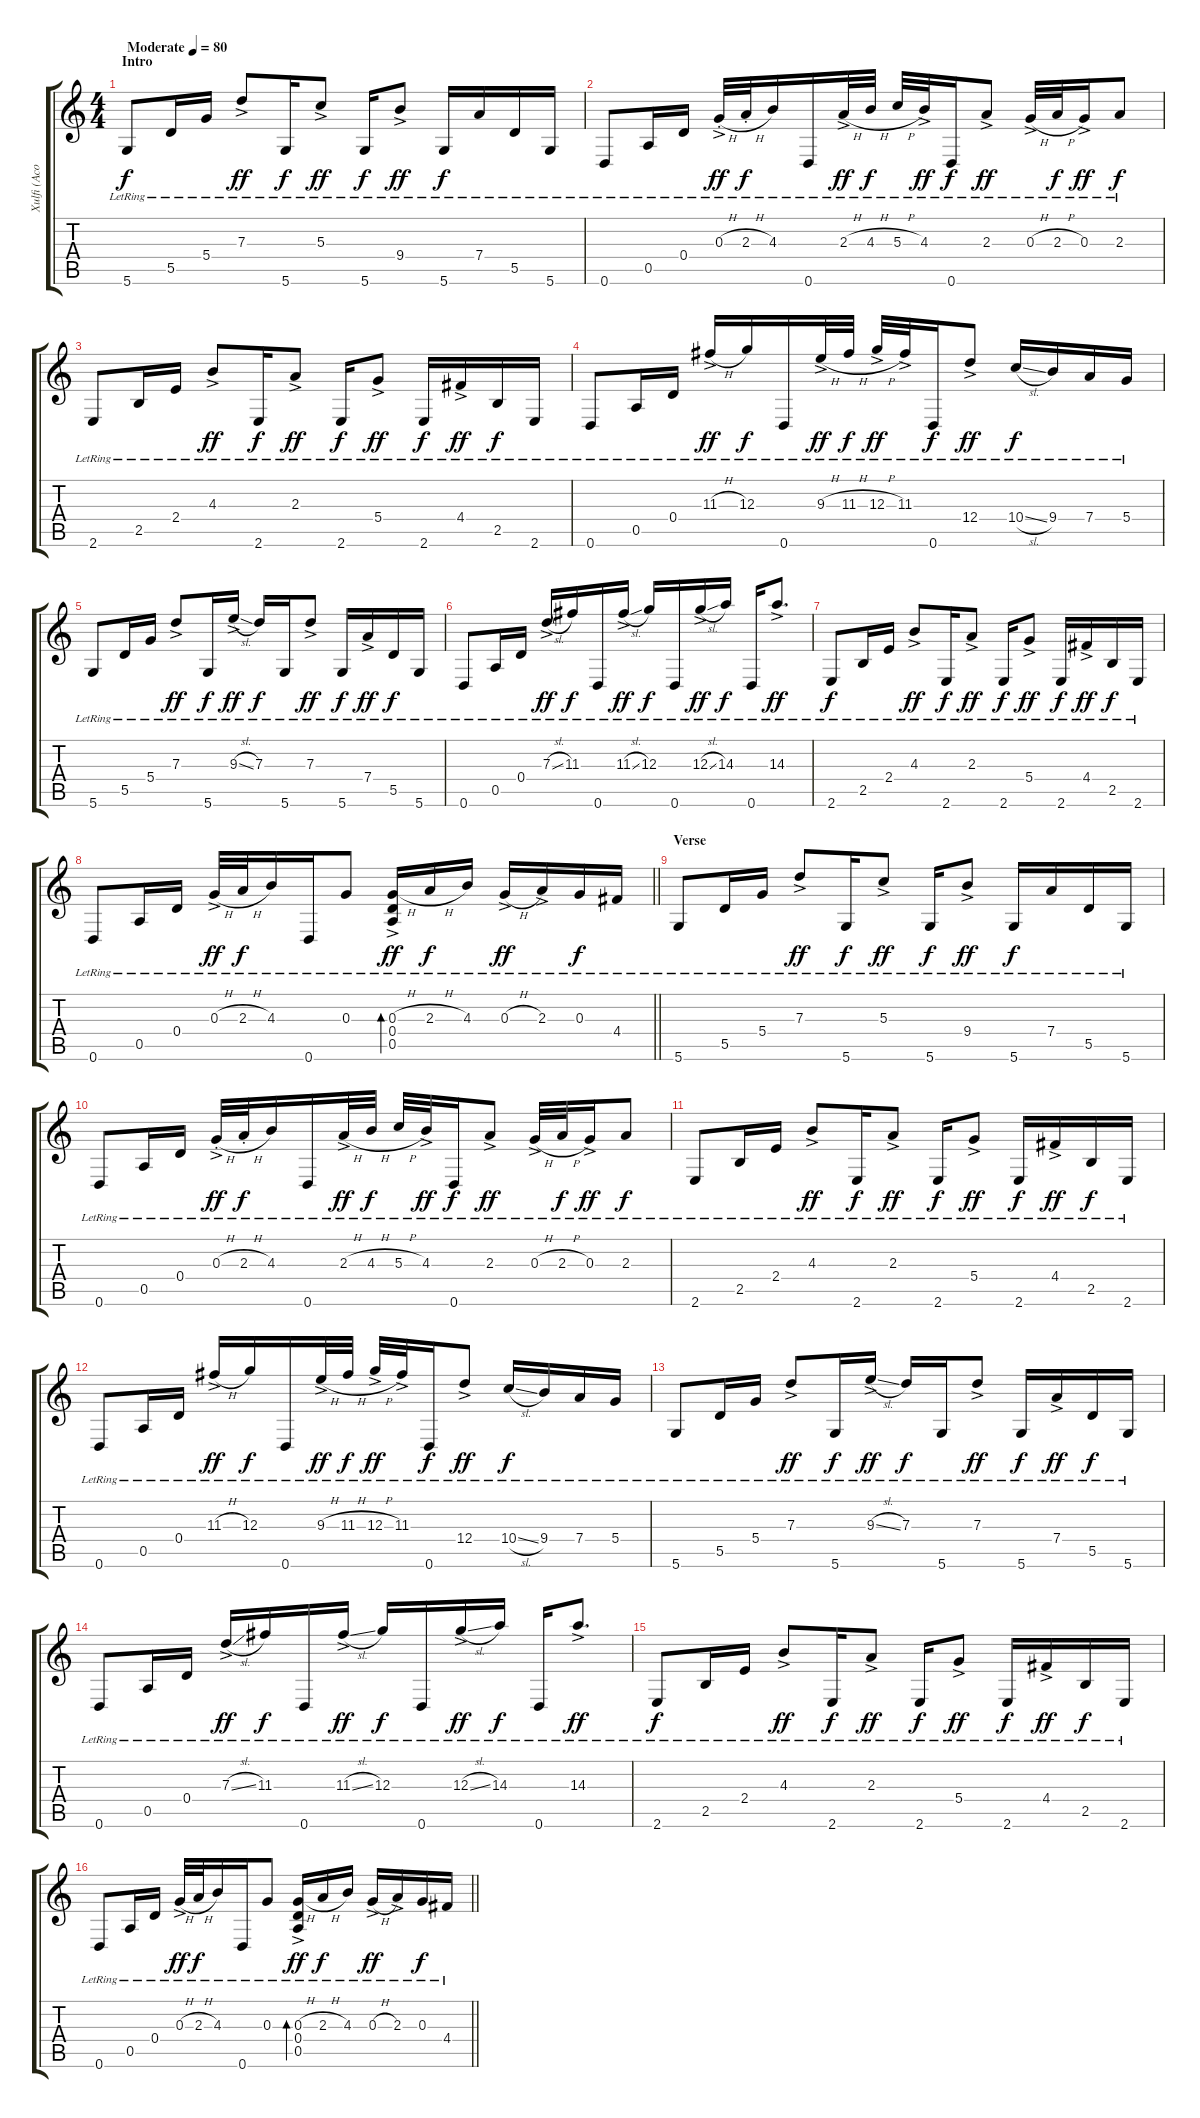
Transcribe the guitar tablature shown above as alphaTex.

\track ("Xulfi (Acoustic Left)" "Xulfi (Aco") {instrument acousticguitarsteel}
\staff {score tabs}
\tuning (D4 A3 G3 D3 A2 D2) {hide}
\ts (4 4)
\section ("" "Intro")
\tempo (80 "Moderate")
\clef g2
\ks c
5.6{lr}.8{dy f instrument acousticguitarsteel} 5.5{lr}.16 5.4{lr}.16 7.3{ac lr}.8{dy ff} 5.6{lr}.16{dy f} 5.3{ac lr}.8{dy ff} 5.6{lr}.16{dy f} 9.4{ac lr}.8{dy ff} 5.6{lr}.16{dy f} 7.4{lr}.16 5.5{lr}.16 5.6{lr}.16 |
0.6{lr}.8 0.5{lr}.16 0.4{lr}.16 0.3{h ac st lr}.32{dy ff} 2.3{h st lr}.32{dy f} 4.3{lr}.16 0.6{lr}.16 2.3{h ac lr}.32{dy ff} 4.3{h lr}.32{dy f} 5.3{h lr}.32 4.3{ac lr}.32{dy ff} 0.6{lr}.16{dy f} 2.3{ac lr}.8{dy ff} 0.3{h ac lr}.32 2.3{h lr}.32{dy f} 0.3{ac lr}.16{dy ff} 2.3{lr}.8{dy f} |
2.6{lr}.8 2.5{lr}.16 2.4{lr}.16 4.3{ac lr}.8{dy ff} 2.6{lr}.16{dy f} 2.3{ac lr}.8{dy ff} 2.6{lr}.16{dy f} 5.4{ac lr}.8{dy ff} 2.6{lr}.16{dy f} 4.4{ac lr}.16{dy ff} 2.5{lr}.16{dy f} 2.6{lr}.16 |
0.6{lr}.8 0.5{lr}.16 0.4{lr}.16 11.3{h ac lr}.16{dy ff} 12.3{lr}.16{dy f} 0.6{lr}.16 9.3{h ac lr}.32{dy ff} 11.3{h lr}.32{dy f} 12.3{h ac lr}.32{dy ff} 11.3{ac lr}.32 0.6{lr}.16{dy f} 12.4{ac lr}.8{dy ff} 10.4{sl lr}.16{dy f} 9.4{lr}.16 7.4{lr}.16 5.4{lr}.16 |
5.6{lr}.8 5.5{lr}.16 5.4{lr}.16 7.3{ac lr}.8{dy ff} 5.6{lr}.16{dy f} 9.3{sl ac lr}.16{dy ff} 7.3{lr}.16{dy f} 5.6{lr}.16 7.3{ac lr}.8{dy ff} 5.6{lr}.16{dy f} 7.4{ac lr}.16{dy ff} 5.5{lr}.16{dy f} 5.6{lr}.16 |
0.6{lr}.8 0.5{lr}.16 0.4{lr}.16 7.3{sl ac lr}.16{dy ff} 11.3{lr}.16{dy f} 0.6{lr}.16 11.3{sl ac lr}.16{dy ff} 12.3{lr}.16{dy f} 0.6{lr}.16 12.3{sl ac lr}.16{dy ff} 14.3{lr}.16{dy f} 0.6{lr}.16 14.3{ac lr}.8{d dy ff} |
2.6{lr}.8{dy f} 2.5{lr}.16 2.4{lr}.16 4.3{ac lr}.8{dy ff} 2.6{lr}.16{dy f} 2.3{ac lr}.8{dy ff} 2.6{lr}.16{dy f} 5.4{ac lr}.8{dy ff} 2.6{lr}.16{dy f} 4.4{ac lr}.16{dy ff} 2.5{lr}.16{dy f} 2.6{lr}.16 |
\barLineRight lightlight
0.6{lr}.8 0.5{lr}.16 0.4{lr}.16 0.3{h ac lr}.32{dy ff} 2.3{h lr}.32{dy f} 4.3{lr}.16 0.6{lr}.16 0.3{lr}.8 (0.3{h ac lr} 0.4{lr} 0.5{lr}).16{bd 120 dy ff} 2.3{h lr}.16{dy f} 4.3{lr}.16 0.3{h ac lr}.16{dy ff} 2.3{ac lr}.16 0.3{lr}.16{dy f} 4.4{lr}.16 |
\section ("" "Verse")
5.6{lr}.8 5.5{lr}.16 5.4{lr}.16 7.3{ac lr}.8{dy ff} 5.6{lr}.16{dy f} 5.3{ac lr}.8{dy ff} 5.6{lr}.16{dy f} 9.4{ac lr}.8{dy ff} 5.6{lr}.16{dy f} 7.4{lr}.16 5.5{lr}.16 5.6{lr}.16 |
0.6{lr}.8 0.5{lr}.16 0.4{lr}.16 0.3{h ac st lr}.32{dy ff} 2.3{h st lr}.32{dy f} 4.3{lr}.16 0.6{lr}.16 2.3{h ac lr}.32{dy ff} 4.3{h lr}.32{dy f} 5.3{h lr}.32 4.3{ac lr}.32{dy ff} 0.6{lr}.16{dy f} 2.3{ac lr}.8{dy ff} 0.3{h ac lr}.32 2.3{h lr}.32{dy f} 0.3{ac lr}.16{dy ff} 2.3{lr}.8{dy f} |
2.6{lr}.8 2.5{lr}.16 2.4{lr}.16 4.3{ac lr}.8{dy ff} 2.6{lr}.16{dy f} 2.3{ac lr}.8{dy ff} 2.6{lr}.16{dy f} 5.4{ac lr}.8{dy ff} 2.6{lr}.16{dy f} 4.4{ac lr}.16{dy ff} 2.5{lr}.16{dy f} 2.6{lr}.16 |
0.6{lr}.8 0.5{lr}.16 0.4{lr}.16 11.3{h ac lr}.16{dy ff} 12.3{lr}.16{dy f} 0.6{lr}.16 9.3{h ac lr}.32{dy ff} 11.3{h lr}.32{dy f} 12.3{h ac lr}.32{dy ff} 11.3{ac lr}.32 0.6{lr}.16{dy f} 12.4{ac lr}.8{dy ff} 10.4{sl lr}.16{dy f} 9.4{lr}.16 7.4{lr}.16 5.4{lr}.16 |
5.6{lr}.8 5.5{lr}.16 5.4{lr}.16 7.3{ac lr}.8{dy ff} 5.6{lr}.16{dy f} 9.3{sl ac lr}.16{dy ff} 7.3{lr}.16{dy f} 5.6{lr}.16 7.3{ac lr}.8{dy ff} 5.6{lr}.16{dy f} 7.4{ac lr}.16{dy ff} 5.5{lr}.16{dy f} 5.6{lr}.16 |
0.6{lr}.8 0.5{lr}.16 0.4{lr}.16 7.3{sl ac lr}.16{dy ff} 11.3{lr}.16{dy f} 0.6{lr}.16 11.3{sl ac lr}.16{dy ff} 12.3{lr}.16{dy f} 0.6{lr}.16 12.3{sl ac lr}.16{dy ff} 14.3{lr}.16{dy f} 0.6{lr}.16 14.3{ac lr}.8{d dy ff} |
2.6{lr}.8{dy f} 2.5{lr}.16 2.4{lr}.16 4.3{ac lr}.8{dy ff} 2.6{lr}.16{dy f} 2.3{ac lr}.8{dy ff} 2.6{lr}.16{dy f} 5.4{ac lr}.8{dy ff} 2.6{lr}.16{dy f} 4.4{ac lr}.16{dy ff} 2.5{lr}.16{dy f} 2.6{lr}.16 |
\barLineRight lightlight
0.6{lr}.8 0.5{lr}.16 0.4{lr}.16 0.3{h ac lr}.32{dy ff} 2.3{h lr}.32{dy f} 4.3{lr}.16 0.6{lr}.16 0.3{lr}.8 (0.3{h ac lr} 0.4{lr} 0.5{lr}).16{bd 120 dy ff} 2.3{h lr}.16{dy f} 4.3{lr}.16 0.3{h ac lr}.16{dy ff} 2.3{ac lr}.16 0.3{lr}.16{dy f} 4.4{lr}.16
